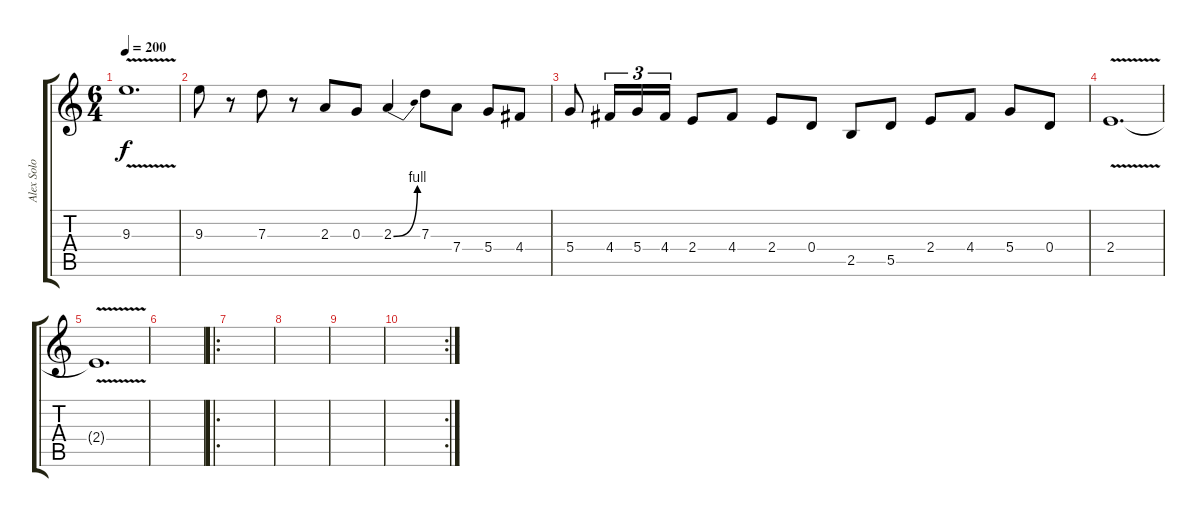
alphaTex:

\track ("Alex Solo" "Alex Solo") {instrument distortionguitar}
\staff {score tabs}
\tuning (E4 B3 G3 D3 A2 E2) {hide}
\ts (6 4)
\tempo 200
\clef g2
\ks c
9.3{v}.1{d dy f} |
9.3.8 r.8 7.3.8 r.8 2.3.8 0.3.8 2.3{be (bend 0 0 60 4)}.4 7.3.8 7.4.8 5.4.8 4.4.8 |
5.4.8 4.4.16{tu (3 2)} 5.4.16{tu (3 2)} 4.4.16{tu (3 2)} 2.4.8 4.4.8 2.4.8 0.4.8 2.5.8 5.5.8 2.4.8 4.4.8 5.4.8 0.4.8 |
2.4{v}.1{d} |
2.4{t}.1{d} |
|
\ro
|
|
|
\rc 2
